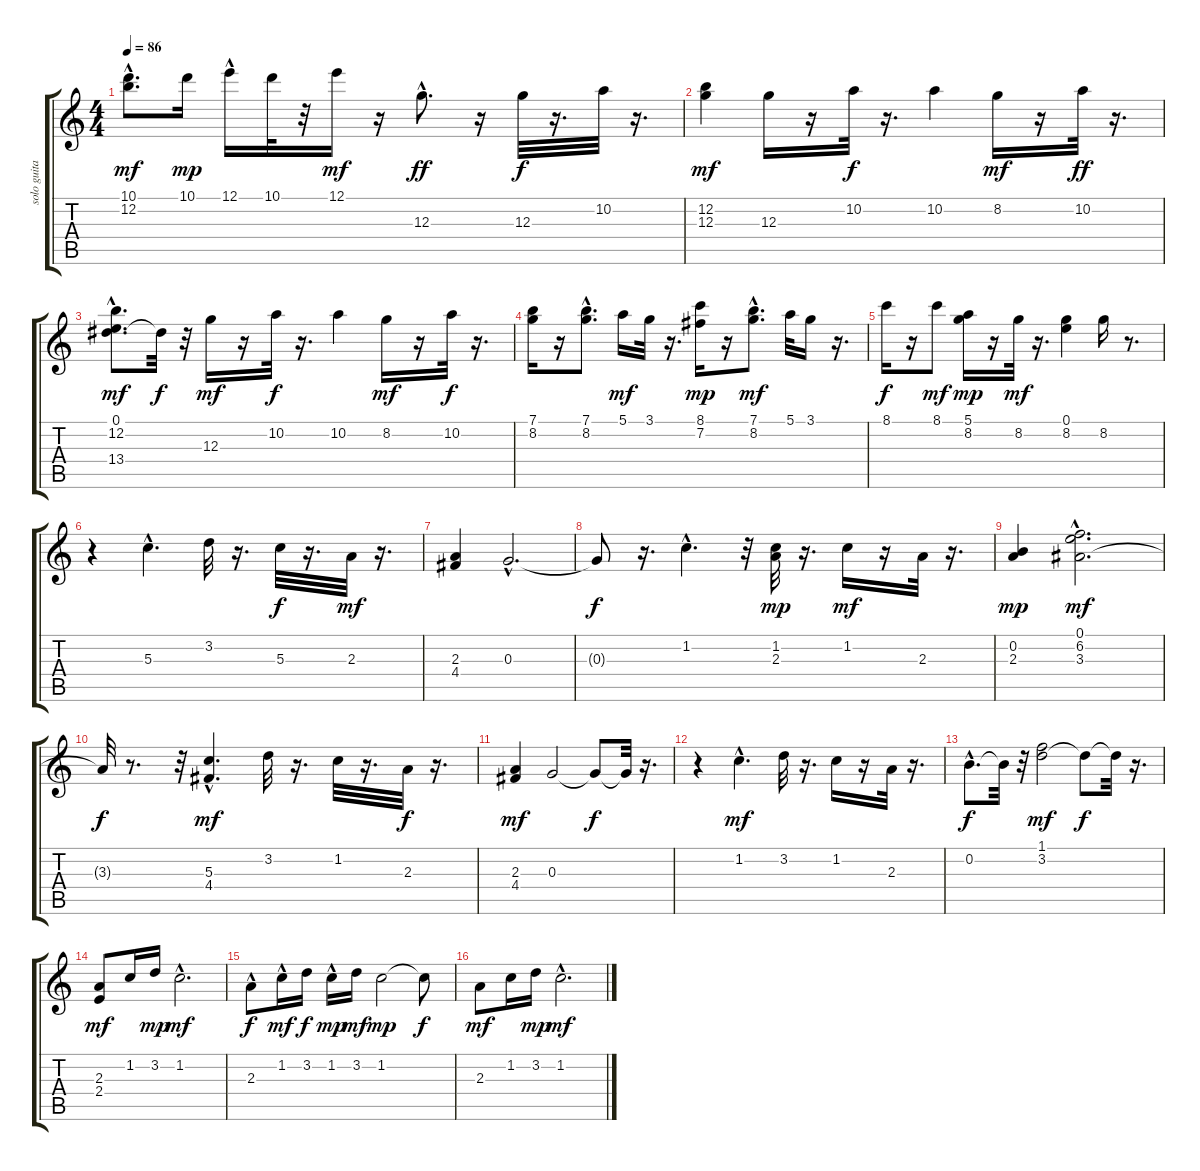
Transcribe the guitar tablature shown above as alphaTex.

\track ("solo guitar" "solo guita") {instrument electricguitarjazz}
\staff {score tabs}
\tuning (E4 B3 G3 D3 A2 E2) {hide}
\ts (4 4)
\tempo 86
\clef g2
\ks c
(10.1 12.2{hac}).8{d dy mf} 10.1.16{dy mp} 12.1{hac}.16 10.1.32 r.32 12.1.16{dy mf} r.16 12.3{hac}.8{d dy ff} r.16 12.3.32{dy f} r.16{d} 10.2.32 r.16{d} |
(12.2 12.3).4{dy mf} 12.3.16 r.16 10.2.32{dy f} r.16{d} 10.2.4 8.2.16{dy mf} r.16 10.2.32{dy ff} r.16{d} |
(0.1 12.2 13.4{hac}).8{d dy mf} 13.4{t}.32{dy f} r.32 12.3.16{dy mf} r.16 10.2.32{dy f} r.16{d} 10.2.4 8.2.16{dy mf} r.16 10.2.32{dy f} r.16{d} |
(7.1 8.2).16 r.16 (7.1 8.2{hac}).8{d} 5.1.16{dy mf} 3.1.32 r.16{d} (8.1 7.2).16{dy mp} r.16 (7.1 8.2{hac}).8{d dy mf} 5.1.32 3.1.16 r.16{d} |
8.1.16{dy f} r.16 8.1.8{dy mf} (5.1 8.2).16{dy mp} r.16 8.2.32{dy mf} r.16{d} (0.1 8.2).4 8.2.16 r.8{d} |
r.4 5.3{hac}.4{d} 3.2.32 r.16{d} 5.3.32{dy f} r.16{d} 2.3.32{dy mf} r.16{d} |
(2.3 4.4).4 0.3{hac}.2{d} |
0.3{t}.8{dy f} r.16{d} 1.2{hac}.4{d} r.32 (1.2 2.3).32{dy mp} r.16{d} 1.2.16{dy mf} r.16 2.3.32 r.16{d} |
(0.2 2.3).4{dy mp} (0.1 6.2 3.3{hac}).2{d dy mf} |
3.3{t}.32{dy f} r.8{d} r.32 (5.3{hac} 4.4).4{d dy mf} 3.2.32 r.16{d} 1.2.32 r.16{d} 2.3.32{dy f} r.16{d} |
(2.3 4.4).4{dy mf} 0.3.2 0.3{t}.8{dy f} 0.3{t}.32 r.16{d} |
r.4 1.2{hac}.4{d dy mf} 3.2.32 r.16{d} 1.2.16 r.16 2.3.32 r.16{d} |
0.2{hac}.8{d dy f} 0.2{t}.32 r.32 (1.1 3.2).2{dy mf} 3.2{t}.8{dy f} 3.2{t}.32 r.16{d} |
(2.3 2.4).8{dy mf} 1.2.16 3.2.16{dy mp} 1.2{hac}.2{d dy mf} |
2.3{hac}.8{dy f} 1.2{hac}.16{dy mf} 3.2.16{dy f} 1.2{hac}.16{dy mp} 3.2.16{dy mf} 1.2.2{dy mp} 1.2{t}.8{dy f} |
2.3.8{dy mf} 1.2.16 3.2.16{dy mp} 1.2{hac}.2{d dy mf}
